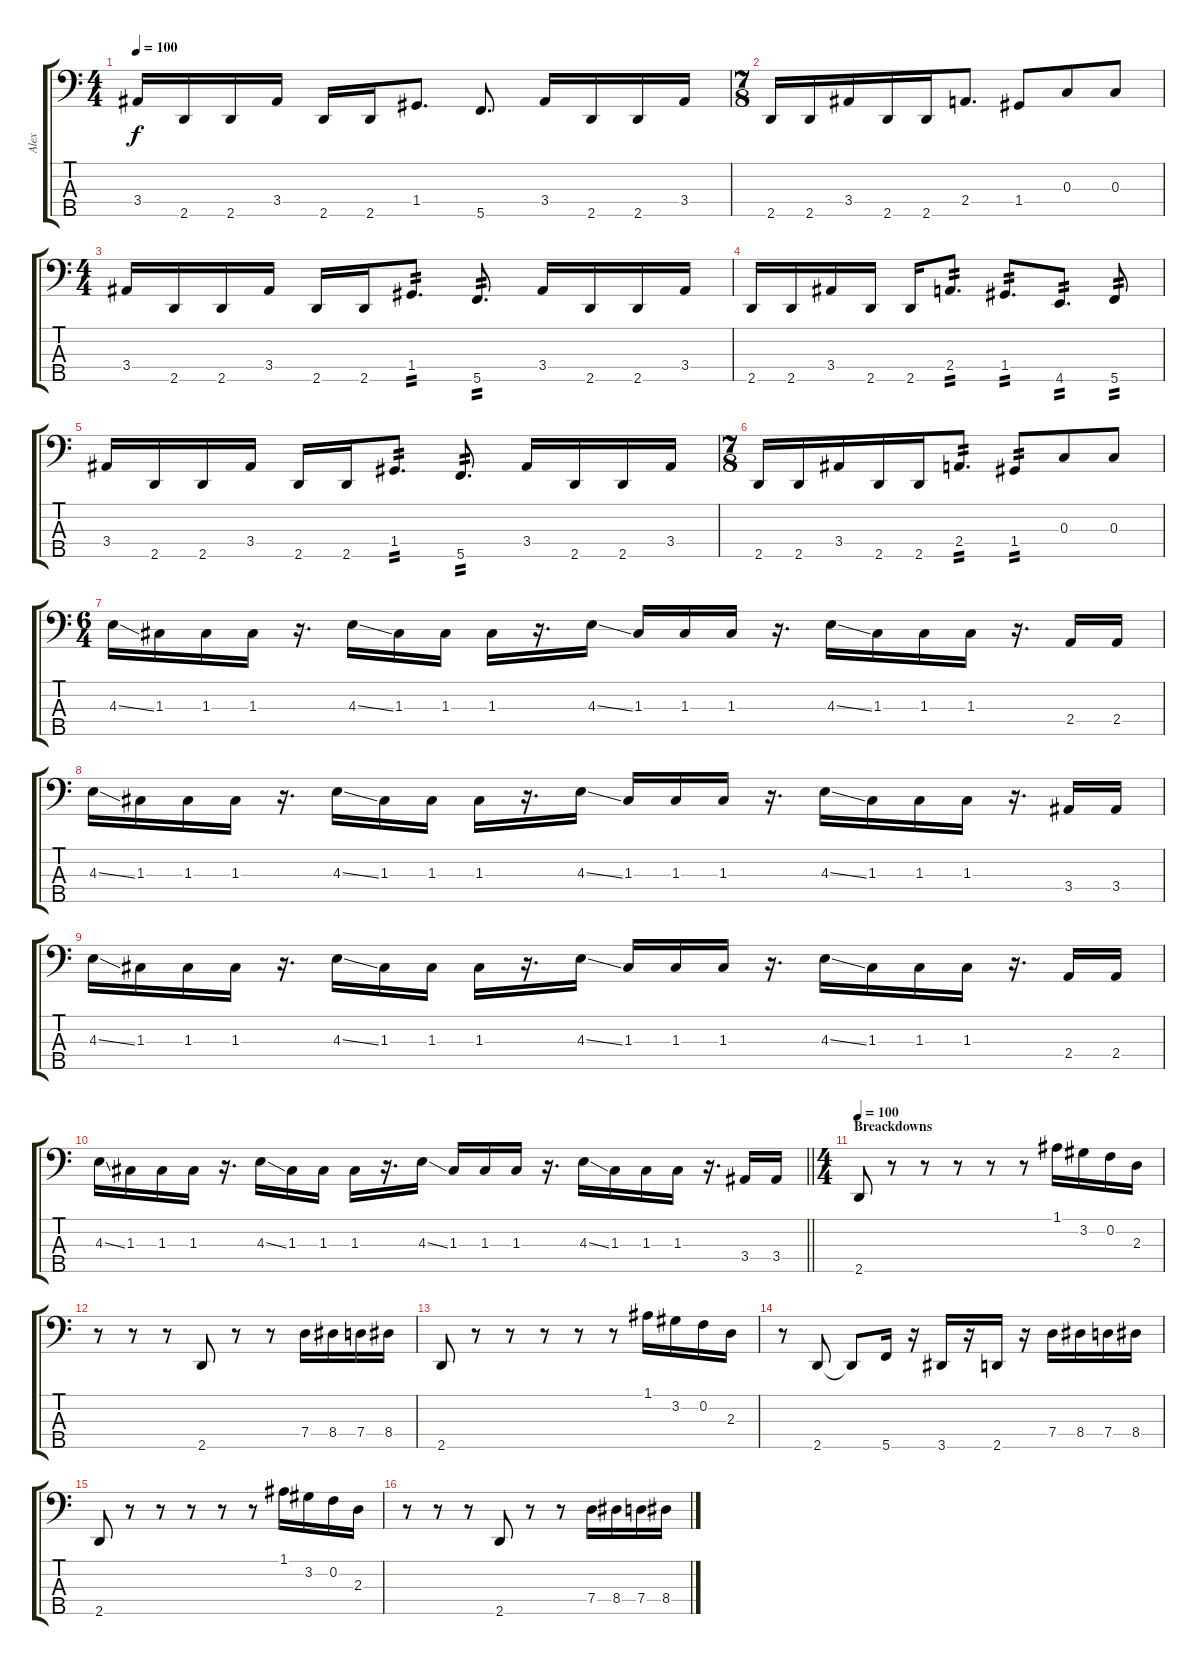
\track ("Alex" "Alex") {instrument slapbass1}
\staff {score tabs}
\tuning (A2 F2 C2 G1 C1) {hide}
\ts (4 4)
\tempo 100
\clef f4
\ks c
3.4.16{dy f} 2.5.16 2.5.16 3.4.16 2.5.16 2.5.16 1.4.8{d} 5.5.8{d} 3.4.16 2.5.16 2.5.16 3.4.16 |
\ts (7 8)
2.5.16 2.5.16 3.4.16 2.5.16 2.5.16 2.4.8{d} 1.4.8 0.3.8 0.3.8 |
\ts (4 4)
3.4.16 2.5.16 2.5.16 3.4.16 2.5.16 2.5.16 1.4.8{d tp 2} 5.5.8{d tp 2} 3.4.16 2.5.16 2.5.16 3.4.16 |
2.5.16 2.5.16 3.4.16 2.5.16 2.5.16 2.4.8{d tp 2} 1.4.8{d tp 2} 4.5.8{d tp 2} 5.5.8{tp 2} |
3.4.16 2.5.16 2.5.16 3.4.16 2.5.16 2.5.16 1.4.8{d tp 2} 5.5.8{d tp 2} 3.4.16 2.5.16 2.5.16 3.4.16 |
\ts (7 8)
2.5.16 2.5.16 3.4.16 2.5.16 2.5.16 2.4.8{d tp 2} 1.4.8{tp 2} 0.3.8 0.3.8 |
\ts (6 4)
4.3{ss}.16 1.3.16 1.3.16 1.3.16 r.16{d} 4.3{ss}.16 1.3.16 1.3.16 1.3.16 r.16{d} 4.3{ss}.16 1.3.16 1.3.16 1.3.16 r.16{d} 4.3{ss}.16 1.3.16 1.3.16 1.3.16 r.16{d} 2.4.16 2.4.16 |
4.3{ss}.16 1.3.16 1.3.16 1.3.16 r.16{d} 4.3{ss}.16 1.3.16 1.3.16 1.3.16 r.16{d} 4.3{ss}.16 1.3.16 1.3.16 1.3.16 r.16{d} 4.3{ss}.16 1.3.16 1.3.16 1.3.16 r.16{d} 3.4.16 3.4.16 |
4.3{ss}.16 1.3.16 1.3.16 1.3.16 r.16{d} 4.3{ss}.16 1.3.16 1.3.16 1.3.16 r.16{d} 4.3{ss}.16 1.3.16 1.3.16 1.3.16 r.16{d} 4.3{ss}.16 1.3.16 1.3.16 1.3.16 r.16{d} 2.4.16 2.4.16 |
\barLineRight lightlight
4.3{ss}.16 1.3.16 1.3.16 1.3.16 r.16{d} 4.3{ss}.16 1.3.16 1.3.16 1.3.16 r.16{d} 4.3{ss}.16 1.3.16 1.3.16 1.3.16 r.16{d} 4.3{ss}.16 1.3.16 1.3.16 1.3.16 r.16{d} 3.4.16 3.4.16 |
\ts (4 4)
\section ("" "Breackdowns")
\tempo 100
2.5.8 r.8 r.8 r.8 r.8 r.8 1.1.16 3.2.16 0.2.16 2.3.16 |
r.8 r.8 r.8 2.5.8 r.8 r.8 7.4.16 8.4.16 7.4.16 8.4.16 |
2.5.8 r.8 r.8 r.8 r.8 r.8 1.1.16 3.2.16 0.2.16 2.3.16 |
r.8 2.5.8 2.5{t}.8 5.5.16 r.16 3.5.16 r.16 2.5.16 r.16 7.4.16 8.4.16 7.4.16 8.4.16 |
2.5.8 r.8 r.8 r.8 r.8 r.8 1.1.16 3.2.16 0.2.16 2.3.16 |
r.8 r.8 r.8 2.5.8 r.8 r.8 7.4.16 8.4.16 7.4.16 8.4.16
